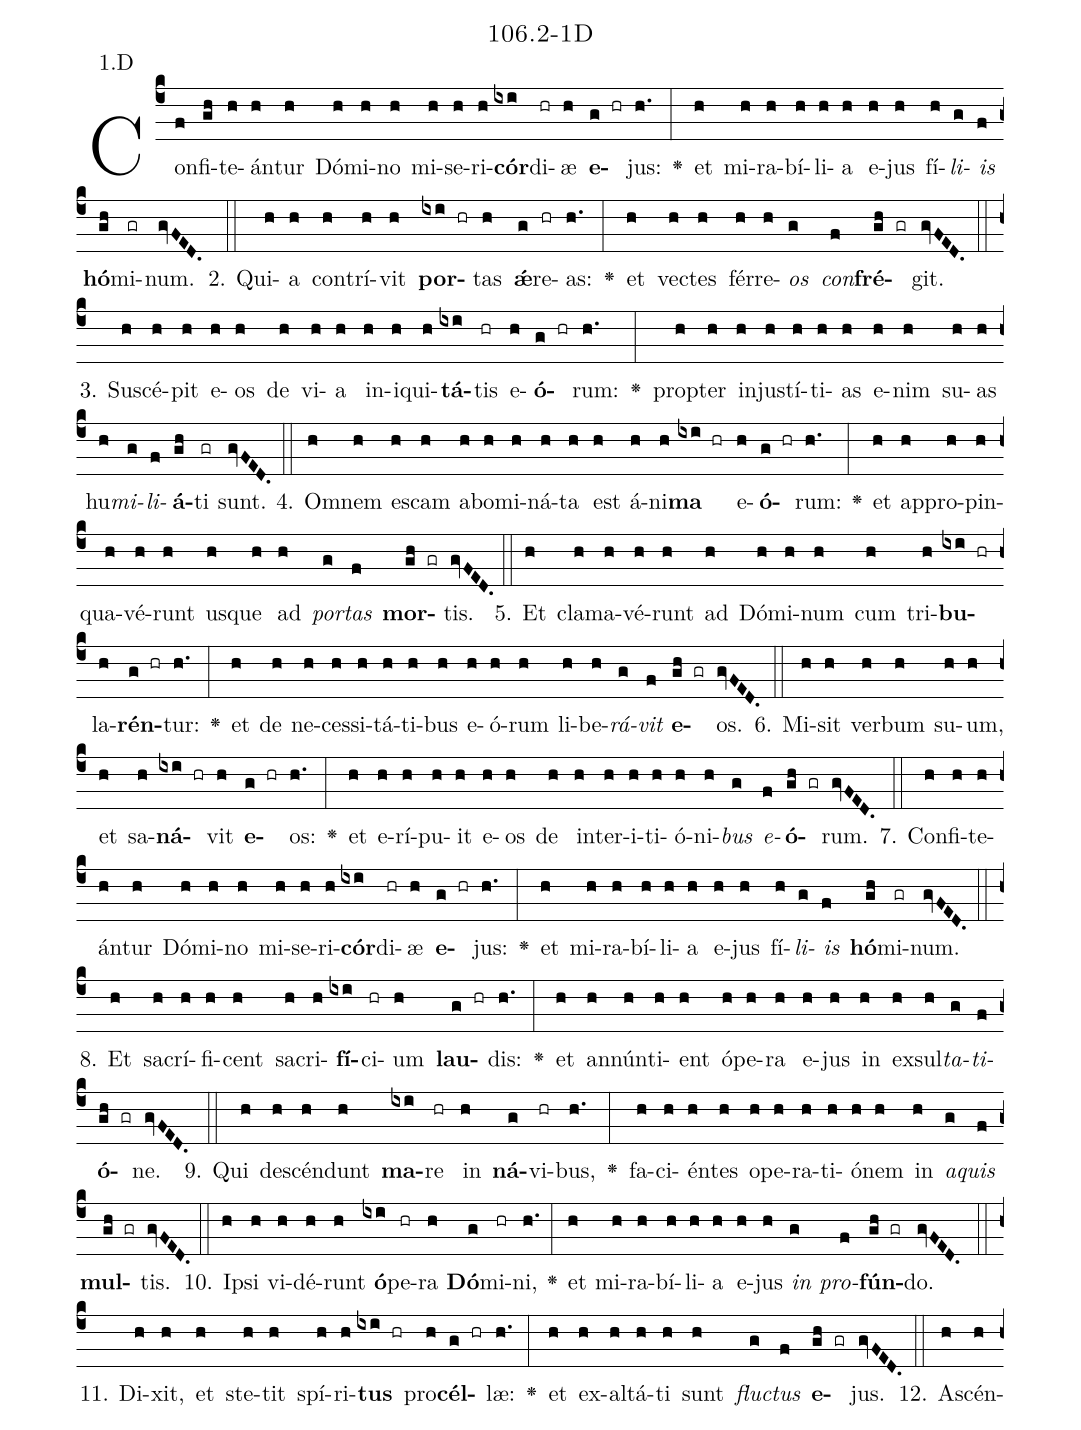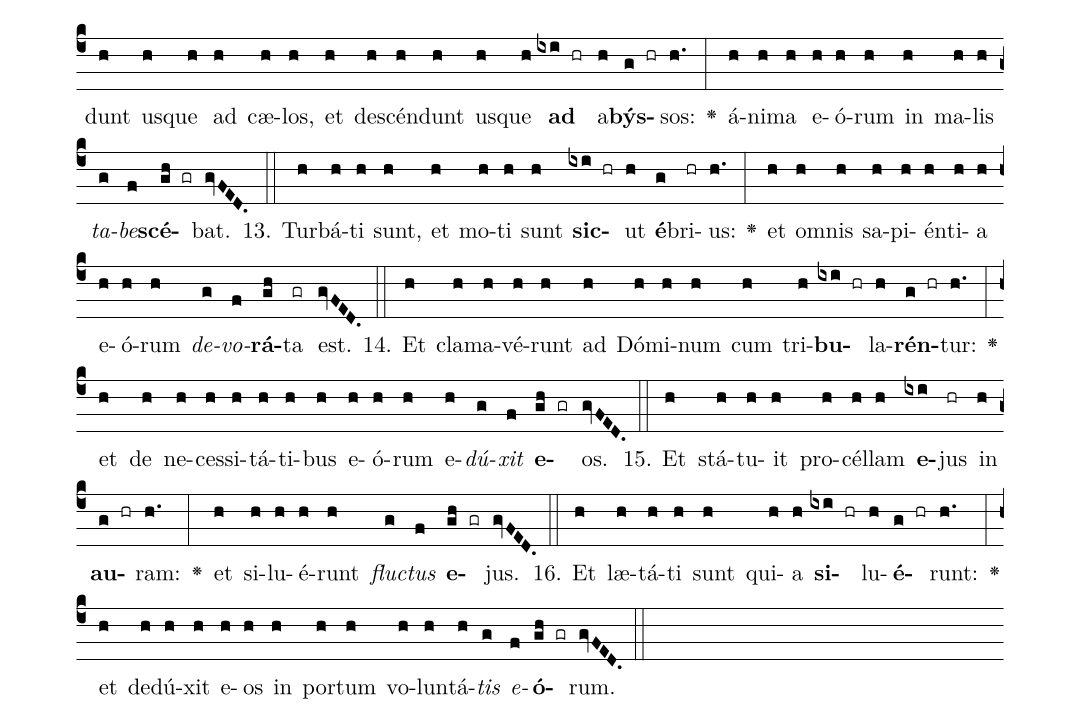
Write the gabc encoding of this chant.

name: 106.2-1D;
annotation: 1.D;
%%
(c4)Con(f)fi(gh)te(h)án(h)tur(h) Dó(h)mi(h)no(h) mi(h)se(h)ri(h)<b>cór</b>(ixi)di(hr)æ(h) <b>e</b>(g hr)jus:(h.) <v>\greheightstar</v>(:) et(h) mi(h)ra(h)bí(h)li(h)a(h) e(h)jus(h) fí(h)<i>li</i>(g)<i>is</i>(f) <b>hó</b>(gh)mi(gr)num.(gvFED.) (::)
2. Qui(h)a(h) con(h)trí(h)vit(h) <b>por</b>(ixi hr)tas(h) <b>ǽ</b>(g)re(hr)as:(h.) <v>\greheightstar</v>(:) et(h) vec(h)tes(h) fér(h)re(h)<i>os</i>(g) <i>con</i>(f)<b>fré</b>(gh gr)git.(gvFED.) (::)
3. Su(h)scé(h)pit(h) e(h)os(h) de(h) vi(h)a(h) in(h)i(h)qui(h)<b>tá</b>(ixi)tis(hr) e(h)<b>ó</b>(g hr)rum:(h.) <v>\greheightstar</v>(:) prop(h)ter(h) in(h)jus(h)tí(h)ti(h)as(h) e(h)nim(h) su(h)as(h) hu(h)<i>mi</i>(g)<i>li</i>(f)<b>á</b>(gh)ti(gr) sunt.(gvFED.) (::)
4. Om(h)nem(h) es(h)cam(h) ab(h)o(h)mi(h)ná(h)ta(h) est(h) á(h)ni(h)<b>ma</b>(ixi hr) e(h)<b>ó</b>(g hr)rum:(h.) <v>\greheightstar</v>(:) et(h) ap(h)pro(h)pin(h)qua(h)vé(h)runt(h) us(h)que(h) ad(h) <i>por</i>(g)<i>tas</i>(f) <b>mor</b>(gh gr)tis.(gvFED.) (::)
5. Et(h) cla(h)ma(h)vé(h)runt(h) ad(h) Dó(h)mi(h)num(h) cum(h) tri(h)<b>bu</b>(ixi hr)la(h)<b>rén</b>(g hr)tur:(h.) <v>\greheightstar</v>(:) et(h) de(h) ne(h)ces(h)si(h)tá(h)ti(h)bus(h) e(h)ó(h)rum(h) li(h)be(h)<i>rá</i>(g)<i>vit</i>(f) <b>e</b>(gh gr)os.(gvFED.) (::)
6. Mi(h)sit(h) ver(h)bum(h) su(h)um,(h) et(h) sa(h)<b>ná</b>(ixi hr)vit(h) <b>e</b>(g hr)os:(h.) <v>\greheightstar</v>(:) et(h) e(h)rí(h)pu(h)it(h) e(h)os(h) de(h) in(h)ter(h)i(h)ti(h)ó(h)ni(h)<i>bus</i>(g) <i>e</i>(f)<b>ó</b>(gh gr)rum.(gvFED.) (::)
7. Con(h)fi(h)te(h)án(h)tur(h) Dó(h)mi(h)no(h) mi(h)se(h)ri(h)<b>cór</b>(ixi)di(hr)æ(h) <b>e</b>(g hr)jus:(h.) <v>\greheightstar</v>(:) et(h) mi(h)ra(h)bí(h)li(h)a(h) e(h)jus(h) fí(h)<i>li</i>(g)<i>is</i>(f) <b>hó</b>(gh)mi(gr)num.(gvFED.) (::)
8. Et(h) sa(h)crí(h)fi(h)cent(h) sa(h)cri(h)<b>fí</b>(ixi)ci(hr)um(h) <b>lau</b>(g hr)dis:(h.) <v>\greheightstar</v>(:) et(h) an(h)nún(h)ti(h)ent(h) ó(h)pe(h)ra(h) e(h)jus(h) in(h) ex(h)sul(h)<i>ta</i>(g)<i>ti</i>(f)<b>ó</b>(gh gr)ne.(gvFED.) (::)
9. Qui(h) de(h)scén(h)dunt(h) <b>ma</b>(ixi)re(hr) in(h) <b>ná</b>(g)vi(hr)bus,(h.) <v>\greheightstar</v>(:) fa(h)ci(h)én(h)tes(h) o(h)pe(h)ra(h)ti(h)ó(h)nem(h) in(h) <i>a</i>(g)<i>quis</i>(f) <b>mul</b>(gh gr)tis.(gvFED.) (::)
10. Ip(h)si(h) vi(h)dé(h)runt(h) <b>ó</b>(ixi)pe(hr)ra(h) <b>Dó</b>(g)mi(hr)ni,(h.) <v>\greheightstar</v>(:) et(h) mi(h)ra(h)bí(h)li(h)a(h) e(h)jus(h) <i>in</i>(g) <i>pro</i>(f)<b>fún</b>(gh gr)do.(gvFED.) (::)
11. Di(h)xit,(h) et(h) ste(h)tit(h) spí(h)ri(h)<b>tus</b>(ixi hr) pro(h)<b>cél</b>(g hr)læ:(h.) <v>\greheightstar</v>(:) et(h) ex(h)al(h)tá(h)ti(h) sunt(h) <i>fluc</i>(g)<i>tus</i>(f) <b>e</b>(gh gr)jus.(gvFED.) (::)
12. A(h)scén(h)dunt(h) us(h)que(h) ad(h) cæ(h)los,(h) et(h) de(h)scén(h)dunt(h) us(h)que(h) <b>ad</b>(ixi hr) a(h)<b>býs</b>(g hr)sos:(h.) <v>\greheightstar</v>(:) á(h)ni(h)ma(h) e(h)ó(h)rum(h) in(h) ma(h)lis(h) <i>ta</i>(g)<i>be</i>(f)<b>scé</b>(gh gr)bat.(gvFED.) (::)
13. Tur(h)bá(h)ti(h) sunt,(h) et(h) mo(h)ti(h) sunt(h) <b>sic</b>(ixi hr)ut(h) <b>é</b>(g)bri(hr)us:(h.) <v>\greheightstar</v>(:) et(h) om(h)nis(h) sa(h)pi(h)én(h)ti(h)a(h) e(h)ó(h)rum(h) <i>de</i>(g)<i>vo</i>(f)<b>rá</b>(gh)ta(gr) est.(gvFED.) (::)
14. Et(h) cla(h)ma(h)vé(h)runt(h) ad(h) Dó(h)mi(h)num(h) cum(h) tri(h)<b>bu</b>(ixi hr)la(h)<b>rén</b>(g hr)tur:(h.) <v>\greheightstar</v>(:) et(h) de(h) ne(h)ces(h)si(h)tá(h)ti(h)bus(h) e(h)ó(h)rum(h) e(h)<i>dú</i>(g)<i>xit</i>(f) <b>e</b>(gh gr)os.(gvFED.) (::)
15. Et(h) stá(h)tu(h)it(h) pro(h)cél(h)lam(h) <b>e</b>(ixi)jus(hr) in(h) <b>au</b>(g hr)ram:(h.) <v>\greheightstar</v>(:) et(h) si(h)lu(h)é(h)runt(h) <i>fluc</i>(g)<i>tus</i>(f) <b>e</b>(gh gr)jus.(gvFED.) (::)
16. Et(h) læ(h)tá(h)ti(h) sunt(h) qui(h)a(h) <b>si</b>(ixi hr)lu(h)<b>é</b>(g hr)runt:(h.) <v>\greheightstar</v>(:) et(h) de(h)dú(h)xit(h) e(h)os(h) in(h) por(h)tum(h) vo(h)lun(h)tá(h)<i>tis</i>(g) <i>e</i>(f)<b>ó</b>(gh gr)rum.(gvFED.) (::)
